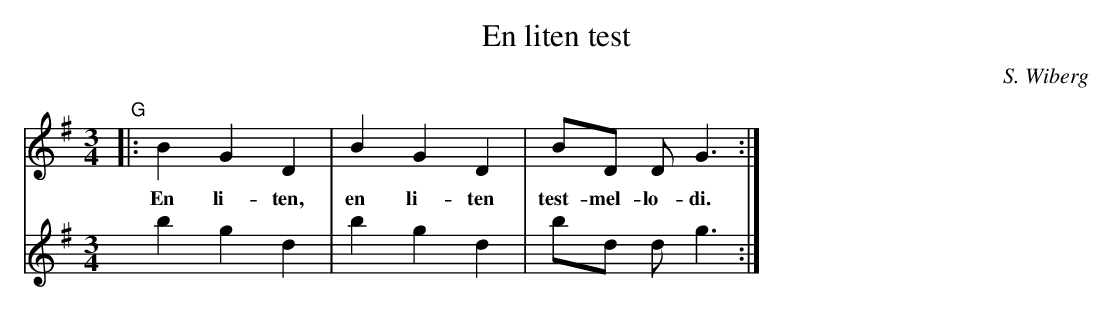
X:1
T:En liten test
M:3/4
L:1/8
C:S. Wiberg
K:G
V:1
"G"|: B2G2D2 | B2G2D2 | BD D G3:|
w:En li-ten, en li-ten test-mel-lo-di. Den lil-la, den lil-la snut-ten  r slut.
V:2
b2g2d2 | b2g2d2 | bd d g3:|
